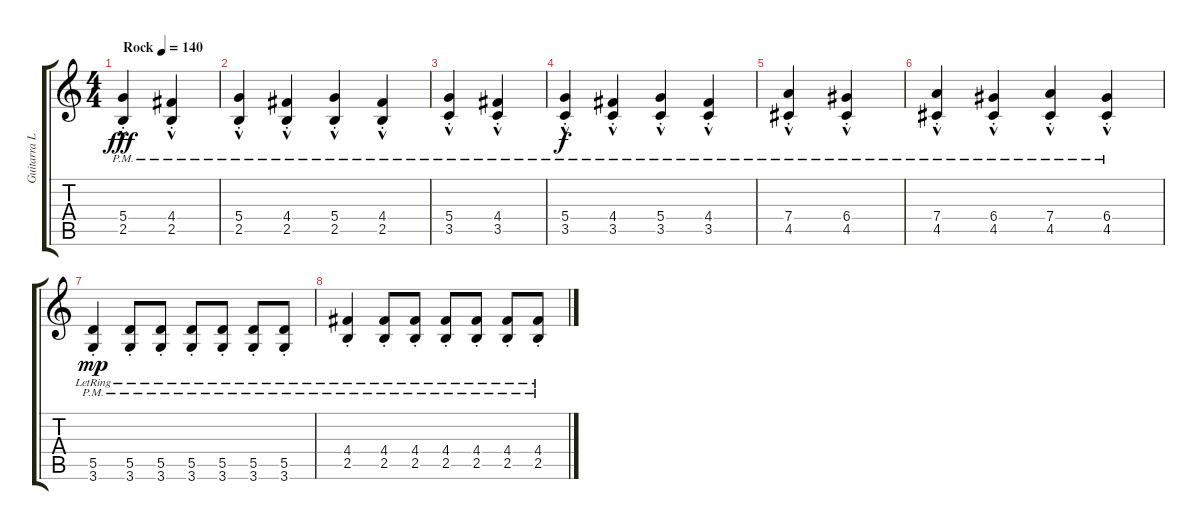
\track ("Guitarra Limpia" "Guitarra L") {instrument electricguitarclean}
\staff {score tabs}
\tuning (E4 B3 G3 D3 A2 E2) {hide}
\ts (4 4)
\tempo (140 "Rock")
\clef g2
\ks c
(5.4{hac pm st} 2.5{hac pm st}).4{dy fff instrument electricguitarclean} (4.4{hac pm st} 2.5{hac pm st}).4 |
(5.4{hac pm st} 2.5{hac pm st}).4{volume 12} (4.4{hac pm st} 2.5{hac pm st}).4 (5.4{hac pm st} 2.5{hac pm st}).4 (4.4{hac pm st} 2.5{hac pm st}).4 |
(5.4{hac pm st} 3.5{hac pm st}).4 (4.4{hac pm st} 3.5{hac pm st}).4 |
(5.4{hac pm st} 3.5{hac pm st}).4{dy f volume 12} (4.4{hac pm st} 3.5{hac pm st}).4 (5.4{hac pm st} 3.5{hac pm st}).4 (4.4{hac pm st} 3.5{hac pm st}).4 |
(7.4{hac pm st} 4.5{hac pm st}).4 (6.4{hac pm st} 4.5{hac pm st}).4 |
(7.4{hac pm st} 4.5{hac pm st}).4 (6.4{hac pm st} 4.5{hac pm st}).4 (7.4{hac pm st} 4.5{hac pm st}).4 (6.4{hac pm st} 4.5{hac pm st}).4 |
(5.5{pm st lr} 3.6{pm st lr}).4{dy mp} (5.5{pm st lr} 3.6{pm st lr}).8 (5.5{pm st lr} 3.6{pm st lr}).8 (5.5{pm st lr} 3.6{pm st lr}).8 (5.5{pm st lr} 3.6{pm st lr}).8 (5.5{pm st lr} 3.6{pm st lr}).8 (5.5{pm st lr} 3.6{pm st lr}).8 |
(4.4{pm st lr} 2.5{pm st lr}).4 (4.4{pm st lr} 2.5{pm st lr}).8 (4.4{pm st lr} 2.5{pm st lr}).8 (4.4{pm st lr} 2.5{pm st lr}).8 (4.4{pm st lr} 2.5{pm st lr}).8 (4.4{pm st lr} 2.5{pm st lr}).8 (4.4{pm st lr} 2.5{pm st lr}).8
